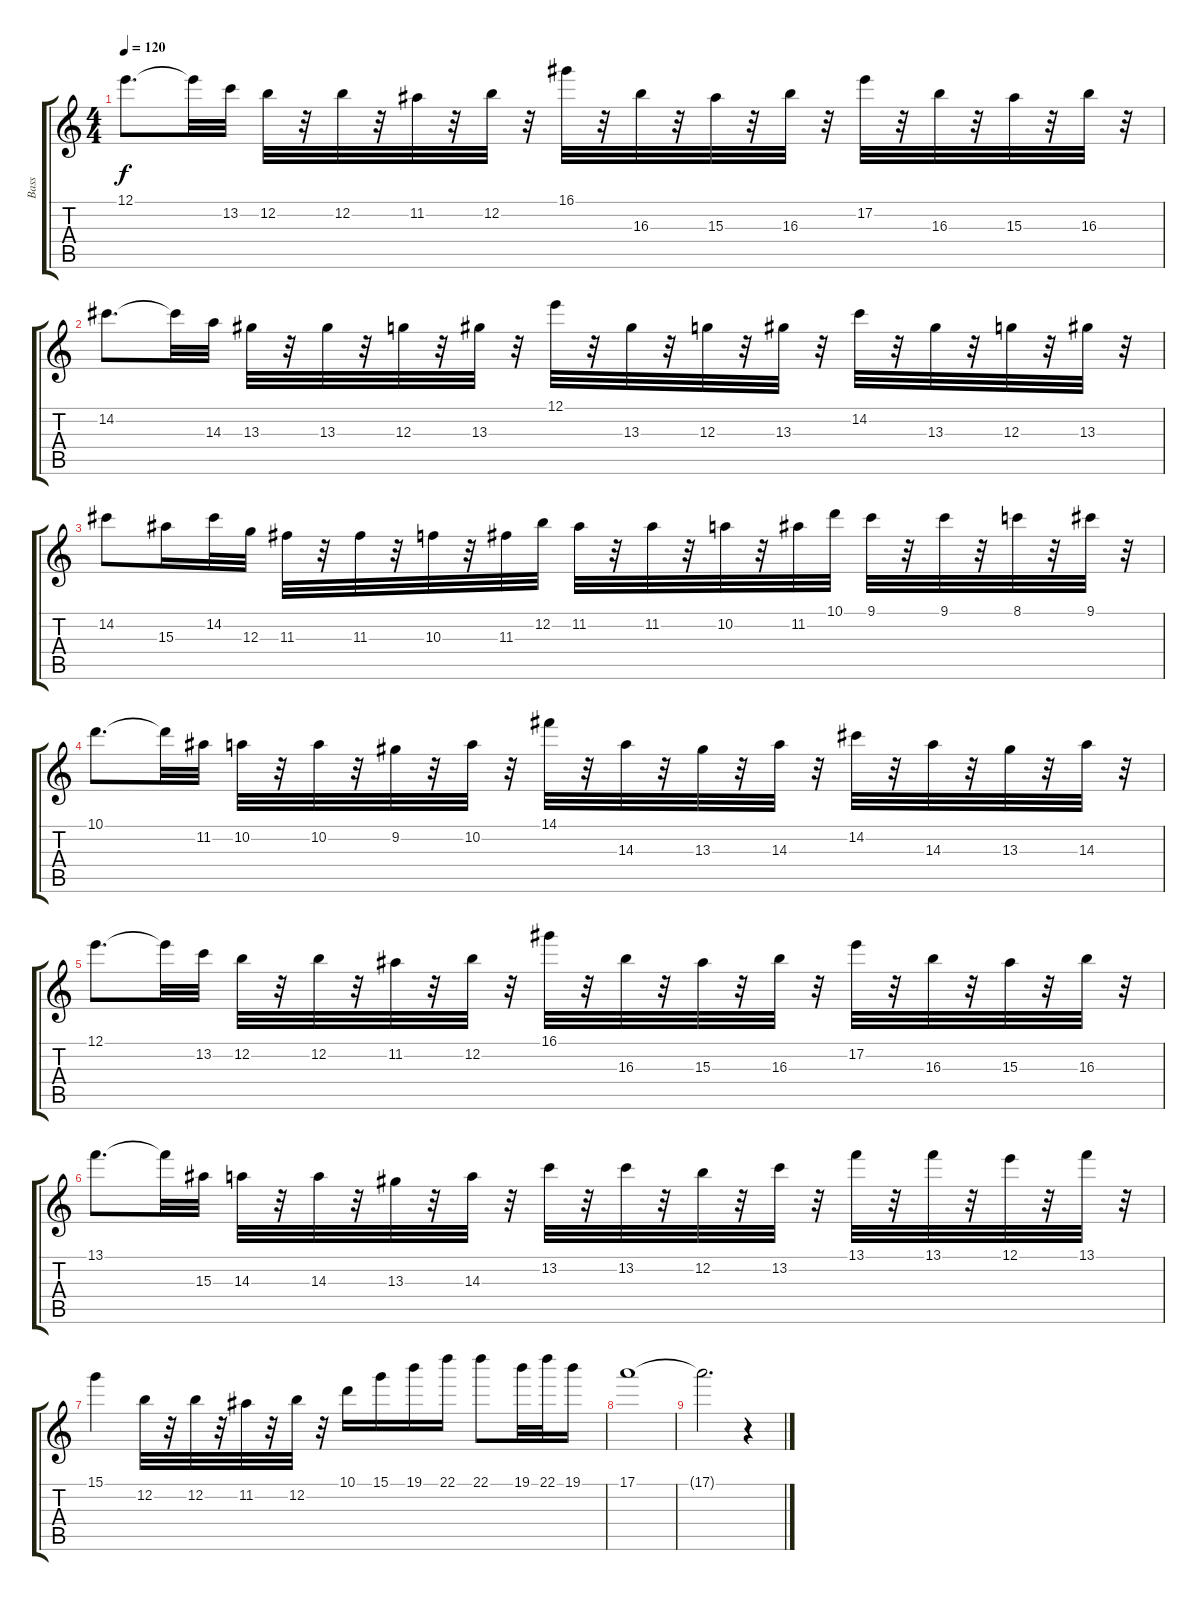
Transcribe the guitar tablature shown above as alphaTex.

\track ("Bass" "Bass") {instrument synthbass1}
\staff {score tabs}
\tuning (E4 B3 G3 D3 A2 E2) {hide}
\ts (4 4)
\tempo 120
\clef g2
\ks c
12.1.8{d dy f} 12.1{t}.32 13.2.32 12.2.32 r.32 12.2.32 r.32 11.2.32 r.32 12.2.32 r.32 16.1.32 r.32 16.3.32 r.32 15.3.32 r.32 16.3.32 r.32 17.2.32 r.32 16.3.32 r.32 15.3.32 r.32 16.3.32 r.32 |
14.2.8{d} 14.2{t}.32 14.3.32 13.3.32 r.32 13.3.32 r.32 12.3.32 r.32 13.3.32 r.32 12.1.32 r.32 13.3.32 r.32 12.3.32 r.32 13.3.32 r.32 14.2.32 r.32 13.3.32 r.32 12.3.32 r.32 13.3.32 r.32 |
14.2.8 15.3.16 14.2.32 12.3.32 11.3.32 r.32 11.3.32 r.32 10.3.32 r.32 11.3.32 12.2.32 11.2.32 r.32 11.2.32 r.32 10.2.32 r.32 11.2.32 10.1.32 9.1.32 r.32 9.1.32 r.32 8.1.32 r.32 9.1.32 r.32 |
10.1.8{d} 10.1{t}.32 11.2.32 10.2.32 r.32 10.2.32 r.32 9.2.32 r.32 10.2.32 r.32 14.1.32 r.32 14.3.32 r.32 13.3.32 r.32 14.3.32 r.32 14.2.32 r.32 14.3.32 r.32 13.3.32 r.32 14.3.32 r.32 |
12.1.8{d} 12.1{t}.32 13.2.32 12.2.32 r.32 12.2.32 r.32 11.2.32 r.32 12.2.32 r.32 16.1.32 r.32 16.3.32 r.32 15.3.32 r.32 16.3.32 r.32 17.2.32 r.32 16.3.32 r.32 15.3.32 r.32 16.3.32 r.32 |
13.1.8{d} 13.1{t}.32 15.3.32 14.3.32 r.32 14.3.32 r.32 13.3.32 r.32 14.3.32 r.32 13.2.32 r.32 13.2.32 r.32 12.2.32 r.32 13.2.32 r.32 13.1.32 r.32 13.1.32 r.32 12.1.32 r.32 13.1.32 r.32 |
15.1.4 12.2.32 r.32 12.2.32 r.32 11.2.32 r.32 12.2.32 r.32 10.1.16 15.1.16 19.1.16 22.1.16 22.1.8 19.1.32 22.1.32 19.1.16 |
17.1.1 |
17.1{t}.2{d} r.4
